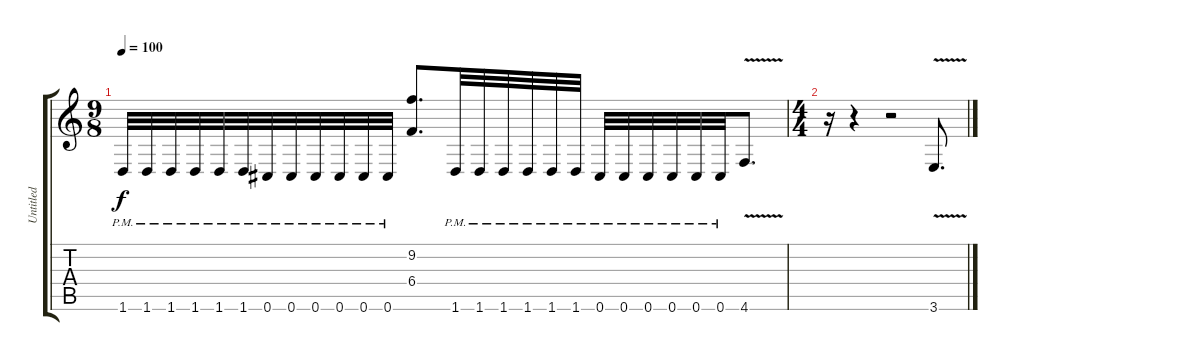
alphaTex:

\track ("Untitled" "Untitled") {instrument distortionguitar}
\staff {score tabs}
\tuning (Db4 Ab3 E3 B2 Gb2 Db2) {hide}
\ts (9 8)
\tempo 100
\clef g2
\ks c
1.6{pm}.32{dy f} 1.6{pm}.32 1.6{pm}.32 1.6{pm}.32 1.6{pm}.32 1.6{pm}.32 0.6{pm}.32 0.6{pm}.32 0.6{pm}.32 0.6{pm}.32 0.6{pm}.32 0.6{pm}.32 (9.2 6.4).8{d} 1.6{pm}.32 1.6{pm}.32 1.6{pm}.32 1.6{pm}.32 1.6{pm}.32 1.6{pm}.32 0.6{pm}.32 0.6{pm}.32 0.6{pm}.32 0.6{pm}.32 0.6{pm}.32 0.6{pm}.32 4.6{v}.8{d} |
\ts (4 4)
r.16 r.4 r.2 3.6{v}.8{d}
